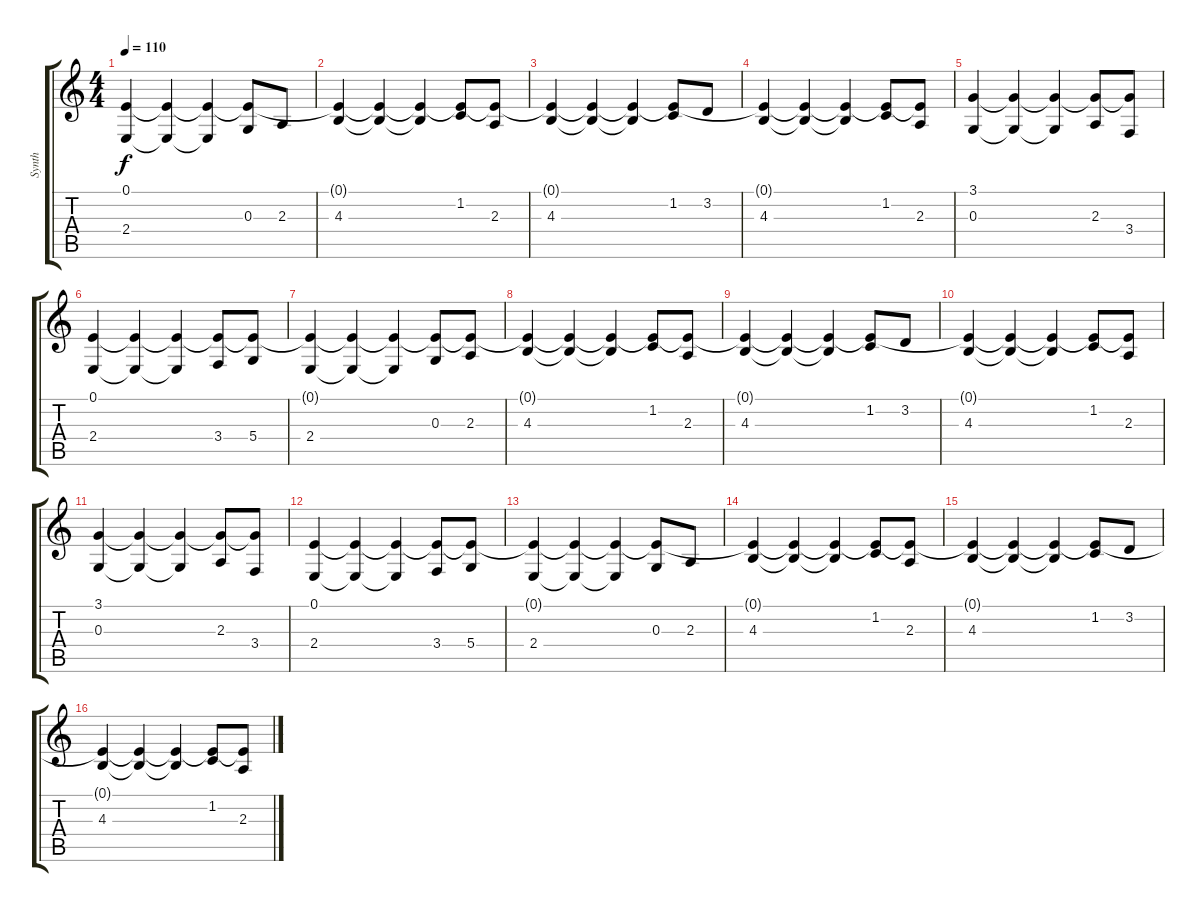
\track ("Synth " "Synth ") {instrument pad8sweep}
\staff {score tabs}
\tuning (E4 B3 G3 D3 A2 E2) {hide}
\ts (4 4)
\tempo 110
\clef g2
\ks c
(0.1{t} 2.4).4{dy f} (0.1{t} 2.4{t}).4 (0.1{t} 2.4{t}).4 (0.1{t} 0.3).8 2.3.8 |
(0.1{t} 4.3).4 (0.1{t} 4.3{t}).4 (0.1{t} 4.3{t}).4 (0.1{t} 1.2).8 (0.1{t} 2.3).8 |
(0.1{t} 4.3).4 (0.1{t} 4.3{t}).4 (0.1{t} 4.3{t}).4 (0.1{t} 1.2).8 3.2.8 |
(0.1{t} 4.3).4 (0.1{t} 4.3{t}).4 (0.1{t} 4.3{t}).4 (0.1{t} 1.2).8 (0.1{t} 2.3).8 |
(3.1 0.3).4 (3.1{t} 0.3{t}).4 (3.1{t} 0.3{t}).4 (3.1{t} 2.3).8 (3.1{t} 3.4).8 |
(0.1 2.4).4 (0.1{t} 2.4{t}).4 (0.1{t} 2.4{t}).4 (0.1{t} 3.4).8 (0.1{t} 5.4).8 |
(0.1{t} 2.4).4 (0.1{t} 2.4{t}).4 (0.1{t} 2.4{t}).4 (0.1{t} 0.3).8 (0.1{t} 2.3).8 |
(0.1{t} 4.3).4 (0.1{t} 4.3{t}).4 (0.1{t} 4.3{t}).4 (0.1{t} 1.2).8 (0.1{t} 2.3).8 |
(0.1{t} 4.3).4 (0.1{t} 4.3{t}).4 (0.1{t} 4.3{t}).4 (0.1{t} 1.2).8 3.2.8 |
(0.1{t} 4.3).4 (0.1{t} 4.3{t}).4 (0.1{t} 4.3{t}).4 (0.1{t} 1.2).8 (0.1{t} 2.3).8 |
(3.1 0.3).4 (3.1{t} 0.3{t}).4 (3.1{t} 0.3{t}).4 (3.1{t} 2.3).8 (3.1{t} 3.4).8 |
(0.1 2.4).4 (0.1{t} 2.4{t}).4 (0.1{t} 2.4{t}).4 (0.1{t} 3.4).8 (0.1{t} 5.4).8 |
(0.1{t} 2.4).4 (0.1{t} 2.4{t}).4 (0.1{t} 2.4{t}).4 (0.1{t} 0.3).8 2.3.8 |
(0.1{t} 4.3).4 (0.1{t} 4.3{t}).4 (0.1{t} 4.3{t}).4 (0.1{t} 1.2).8 (0.1{t} 2.3).8 |
(0.1{t} 4.3).4 (0.1{t} 4.3{t}).4 (0.1{t} 4.3{t}).4 (0.1{t} 1.2).8 3.2.8 |
(0.1{t} 4.3).4 (0.1{t} 4.3{t}).4 (0.1{t} 4.3{t}).4 (0.1{t} 1.2).8 (0.1{t} 2.3).8
